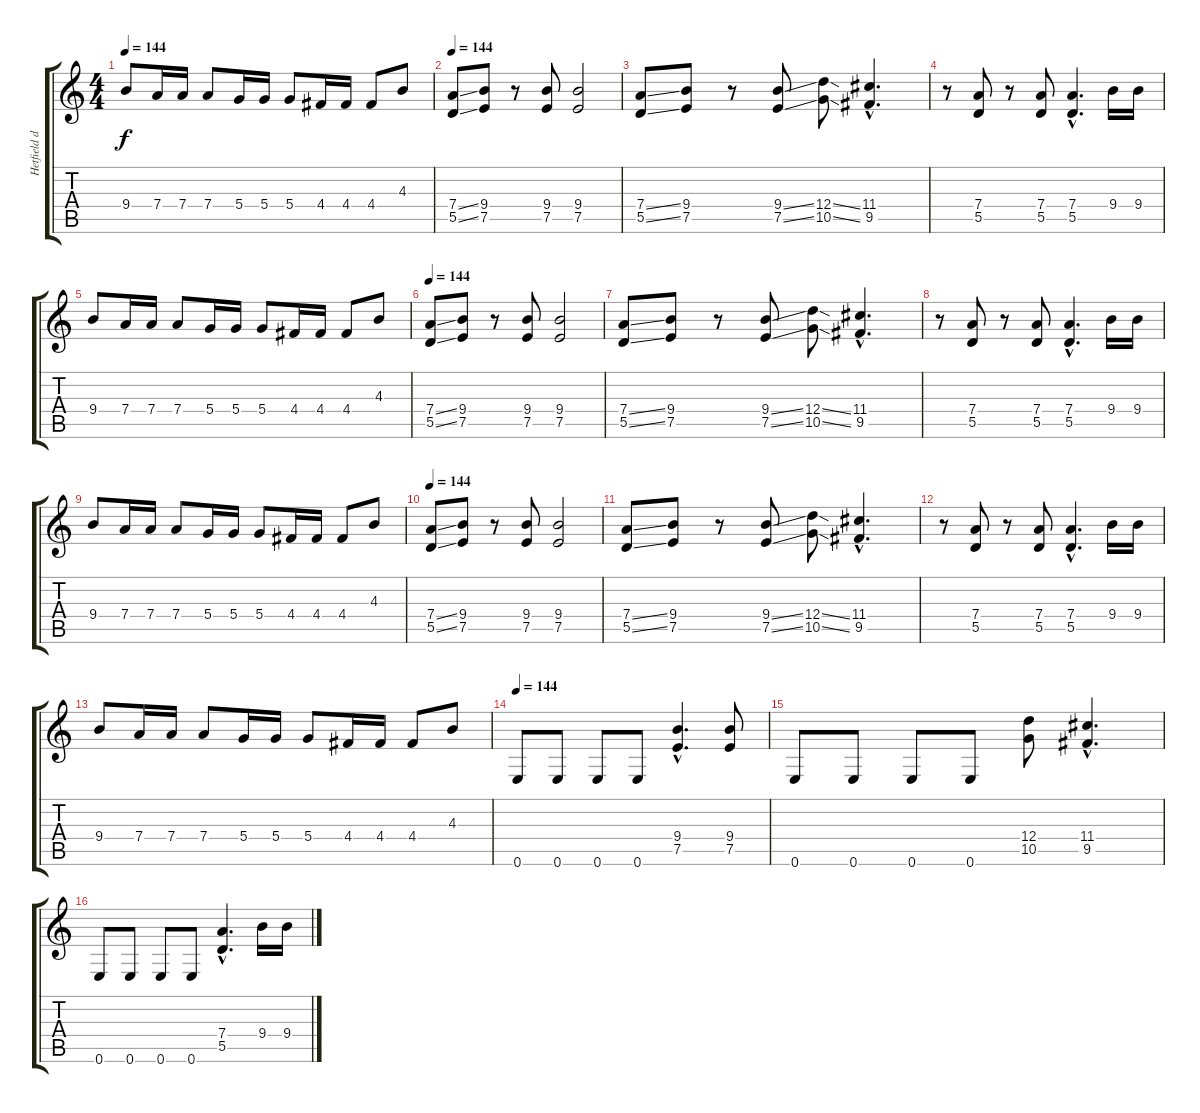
\track ("Hetfield disto" "Hetfield d") {instrument distortionguitar}
\staff {score tabs}
\tuning (E4 B3 G3 D3 A2 E2) {hide}
\ts (4 4)
\tempo 144
\clef g2
\ks c
9.4.8{dy f} 7.4.16 7.4.16 7.4.8 5.4.16 5.4.16 5.4.8 4.4.16 4.4.16 4.4.8 4.3.8 |
\tempo 144
(7.4{ss} 5.5{ss}).8 (9.4 7.5).8 r.8 (9.4 7.5).8 (9.4 7.5).2 |
(7.4{ss} 5.5{ss}).8 (9.4 7.5).8 r.8 (9.4{ss} 7.5{ss}).8 (12.4{ss} 10.5{ss}).8 (11.4{hac} 9.5{hac}).4{d} |
r.8 (7.4 5.5).8 r.8 (7.4 5.5).8 (7.4{hac} 5.5{hac}).4{d} 9.4.16 9.4.16 |
9.4.8 7.4.16 7.4.16 7.4.8 5.4.16 5.4.16 5.4.8 4.4.16 4.4.16 4.4.8 4.3.8 |
\tempo 144
(7.4{ss} 5.5{ss}).8 (9.4 7.5).8 r.8 (9.4 7.5).8 (9.4 7.5).2 |
(7.4{ss} 5.5{ss}).8 (9.4 7.5).8 r.8 (9.4{ss} 7.5{ss}).8 (12.4{ss} 10.5{ss}).8 (11.4{hac} 9.5{hac}).4{d} |
r.8 (7.4 5.5).8 r.8 (7.4 5.5).8 (7.4{hac} 5.5{hac}).4{d} 9.4.16 9.4.16 |
9.4.8 7.4.16 7.4.16 7.4.8 5.4.16 5.4.16 5.4.8 4.4.16 4.4.16 4.4.8 4.3.8 |
\tempo 144
(7.4{ss} 5.5{ss}).8 (9.4 7.5).8 r.8 (9.4 7.5).8 (9.4 7.5).2 |
(7.4{ss} 5.5{ss}).8 (9.4 7.5).8 r.8 (9.4{ss} 7.5{ss}).8 (12.4{ss} 10.5{ss}).8 (11.4{hac} 9.5{hac}).4{d} |
r.8 (7.4 5.5).8 r.8 (7.4 5.5).8 (7.4{hac} 5.5{hac}).4{d} 9.4.16 9.4.16 |
9.4.8 7.4.16 7.4.16 7.4.8 5.4.16 5.4.16 5.4.8 4.4.16 4.4.16 4.4.8 4.3.8 |
\tempo 144
0.6.8 0.6.8 0.6.8 0.6.8 (9.4{hac} 7.5{hac}).4{d} (9.4 7.5).8 |
0.6.8 0.6.8 0.6.8 0.6.8 (12.4 10.5).8 (11.4{hac} 9.5{hac}).4{d} |
0.6.8 0.6.8 0.6.8 0.6.8 (7.4{hac} 5.5{hac}).4{d} 9.4.16 9.4.16
